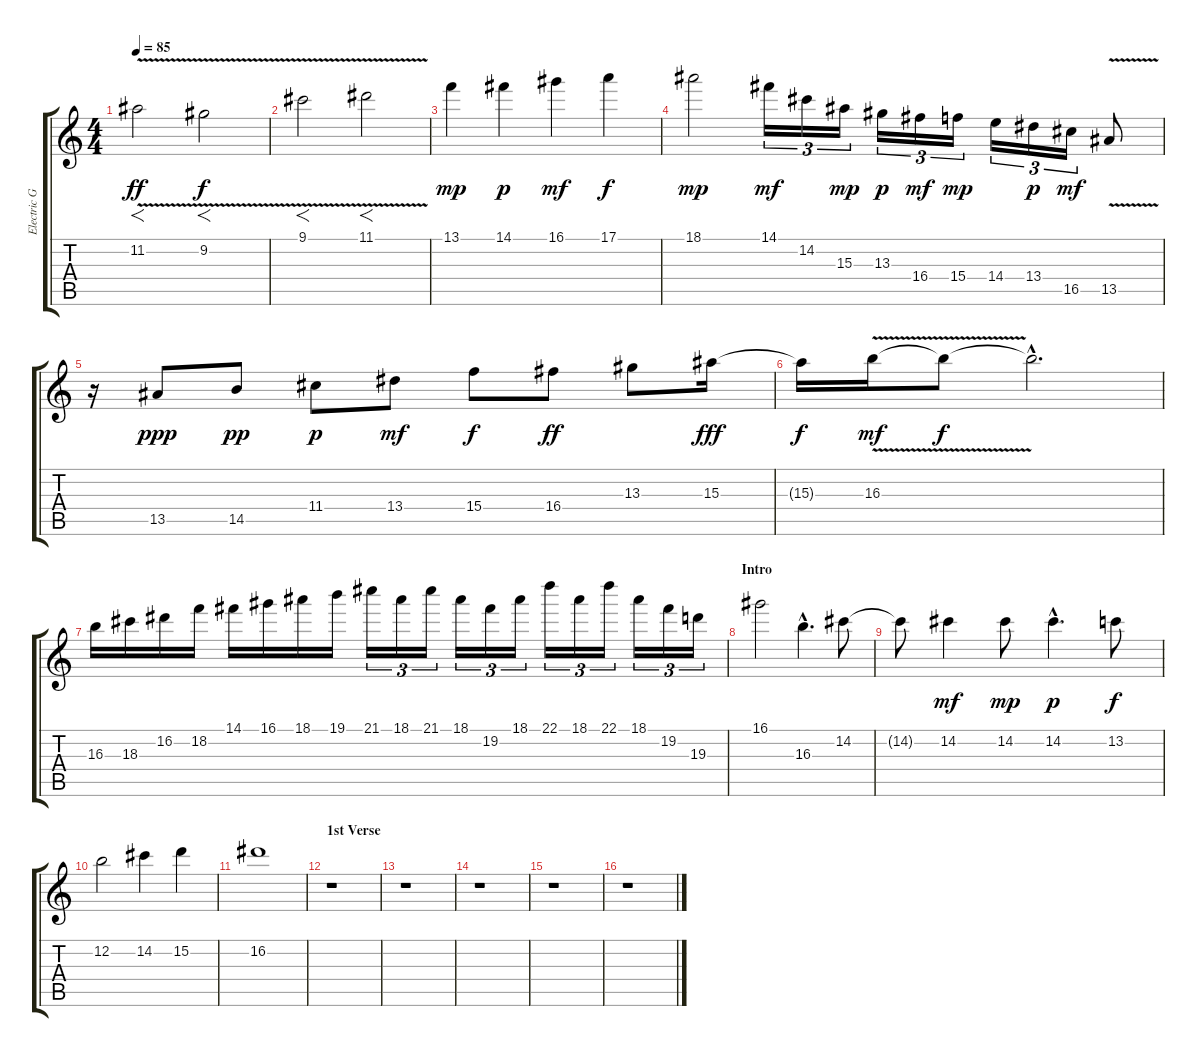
\track ("Electric Guitar (lead)" "Electric G") {instrument overdrivenguitar}
\staff {score tabs}
\tuning (E4 B3 G3 D3 A2 E2) {hide}
\ts (4 4)
\tempo 85
\clef g2
\ks c
11.2{v}.2{f dy ff} 9.2{v}.2{f dy f} |
9.1{v}.2{f} 11.1{v}.2{f} |
13.1.4{dy mp} 14.1.4{dy p} 16.1.4{dy mf} 17.1.4{dy f} |
18.1.2{dy mp volume 12} 14.1.16{tu (3 2) dy mf} 14.2.16{tu (3 2)} 15.3.16{tu (3 2) dy mp} 13.3.16{tu (3 2) dy p} 16.4.16{tu (3 2) dy mf} 15.4.16{tu (3 2) dy mp} 14.4.16{tu (3 2)} 13.4.16{tu (3 2) dy p} 16.5.16{tu (3 2) dy mf} 13.5{v}.8 |
r.16 13.5.8{dy ppp} 14.5.8{dy pp} 11.4.8{dy p} 13.4.8{dy mf} 15.4.8{dy f} 16.4.8{dy ff} 13.3.8 15.3.16{dy fff} |
15.3{t}.16{dy f} 16.3{v}.16{dy mf} 16.3{t}.8{dy f} 16.3{hac t}.2{d} |
16.3.16 18.3.16 16.2.16 18.2.16 14.1.16 16.1.16 18.1.16 19.1.16 21.1.16{tu (3 2)} 18.1.16{tu (3 2)} 21.1.16{tu (3 2)} 18.1.16{tu (3 2)} 19.2.16{tu (3 2)} 18.1.16{tu (3 2)} 22.1.16{tu (3 2)} 18.1.16{tu (3 2)} 22.1.16{tu (3 2)} 18.1.16{tu (3 2)} 19.2.16{tu (3 2)} 19.3.16{tu (3 2)} |
\section ("" "Intro")
16.1.2 16.3{hac}.4{d} 14.2.8 |
14.2{t}.8 14.2.4{dy mf} 14.2.8{dy mp} 14.2{hac}.4{d dy p} 13.2.8{dy f} |
12.2.2 14.2.4 15.2.4 |
16.2.1 |
\section ("" "1st Verse")
r.1 |
r.1 |
r.1 |
r.1 |
r.1
